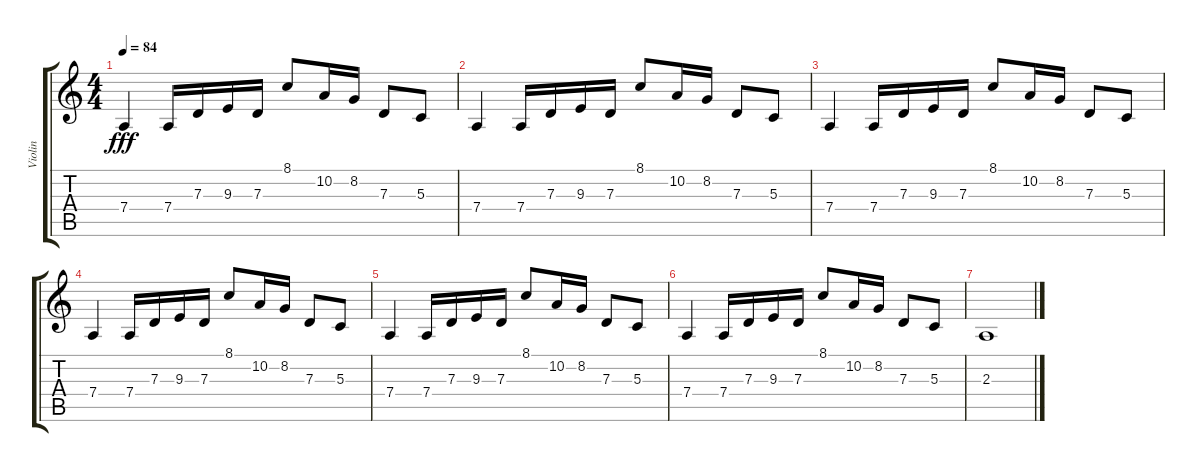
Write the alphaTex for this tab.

\track ("Violin" "Violin") {instrument violin}
\staff {score tabs}
\tuning (E4 B3 G3 D3 A2 E2) {hide}
\ts (4 4)
\tempo 84
\clef g2
\ks c
7.4.4{dy fff} 7.4.16 7.3.16 9.3.16 7.3.16 8.1.8 10.2.16 8.2.16 7.3.8 5.3.8 |
7.4.4 7.4.16 7.3.16 9.3.16 7.3.16 8.1.8 10.2.16 8.2.16 7.3.8 5.3.8 |
7.4.4 7.4.16 7.3.16 9.3.16 7.3.16 8.1.8 10.2.16 8.2.16 7.3.8 5.3.8 |
7.4.4 7.4.16 7.3.16 9.3.16 7.3.16 8.1.8 10.2.16 8.2.16 7.3.8 5.3.8 |
7.4.4 7.4.16 7.3.16 9.3.16 7.3.16 8.1.8 10.2.16 8.2.16 7.3.8 5.3.8 |
7.4.4 7.4.16 7.3.16 9.3.16 7.3.16 8.1.8 10.2.16 8.2.16 7.3.8 5.3.8 |
2.3.1
